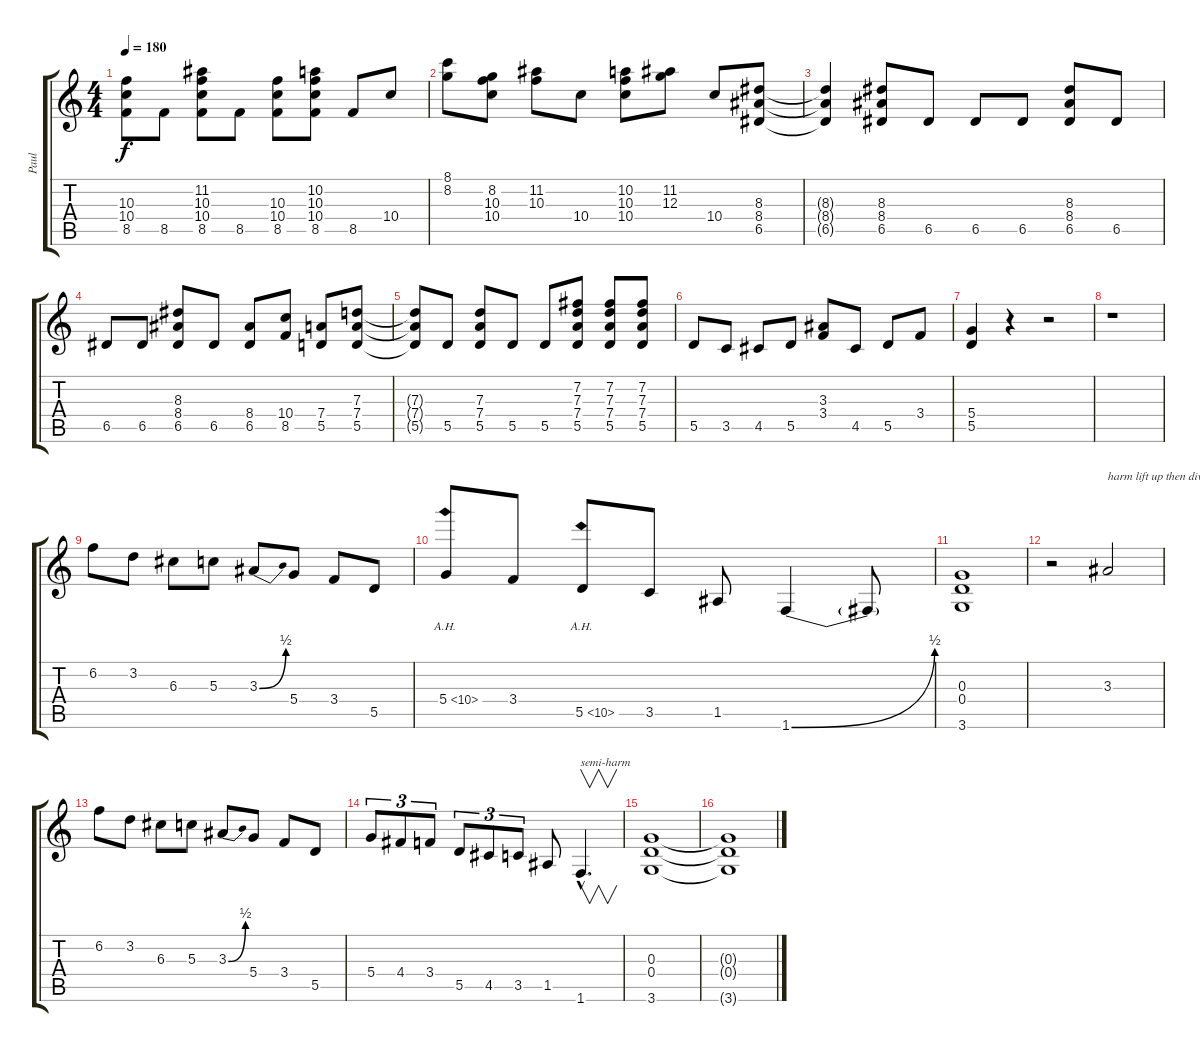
\track ("Paul" "Paul") {instrument distortionguitar}
\staff {score tabs}
\tuning (E4 B3 G3 D3 A2 E2) {hide}
\ts (4 4)
\tempo 180
\clef g2
\ks c
(10.3{t} 10.4{t} 8.5{t}).8{dy f} 8.5.8 (11.2 10.3 10.4 8.5).8 8.5.8 (10.3 10.4 8.5).8 (10.2 10.3 10.4 8.5).8 8.5.8 10.4.8 |
(8.1 8.2).8 (8.2 10.3 10.4).8 (11.2 10.3).8 10.4.8 (10.2 10.3 10.4).8 (11.2 12.3).8 10.4.8 (8.3 8.4 6.5).8 |
(8.3{t} 8.4{t} 6.5{t}).4 (8.3 8.4 6.5).8 6.5.8 6.5.8 6.5.8 (8.3 8.4 6.5).8 6.5.8 |
6.5.8 6.5.8 (8.3 8.4 6.5).8 6.5.8 (8.4 6.5).8 (10.4 8.5).8 (7.4 5.5).8 (7.3 7.4 5.5).8 |
(7.3{t} 7.4{t} 5.5{t}).8 5.5.8 (7.3 7.4 5.5).8 5.5.8 5.5.8 (7.2 7.3 7.4 5.5).8 (7.2 7.3 7.4 5.5).8 (7.2 7.3 7.4 5.5).8 |
5.5.8 3.5.8 4.5.8 5.5.8 (3.3 3.4).8 4.5.8 5.5.8 3.4.8 |
(5.4 5.5).4 r.4 r.2 |
r.1 |
6.2.8 3.2.8 6.3.8 5.3.8 3.3{be (bend 0 0 60 2)}.8 5.4.8 3.4.8 5.5.8 |
5.4{ah 5}.8 3.4.8 5.5{ah 5}.8 3.5.8 1.5.8 1.6{be (bend 0 0 60 2)}.4 1.6{t}.8 |
(0.3 0.4 3.6).1 |
r.2 3.3.2{txt "harm lift up then dive"} |
6.2.8 3.2.8 6.3.8 5.3.8 3.3{be (bend 0 0 60 2)}.8 5.4.8 3.4.8 5.5.8 |
5.4.8{tu (3 2)} 4.4.8{tu (3 2)} 3.4.8{tu (3 2)} 5.5.8{tu (3 2)} 4.5.8{tu (3 2)} 3.5.8{tu (3 2)} 1.5.8 1.6{hac}.4{v d txt "semi-harm"} |
(0.3 0.4 3.6).1 |
(0.3{t} 0.4{t} 3.6{t}).1
